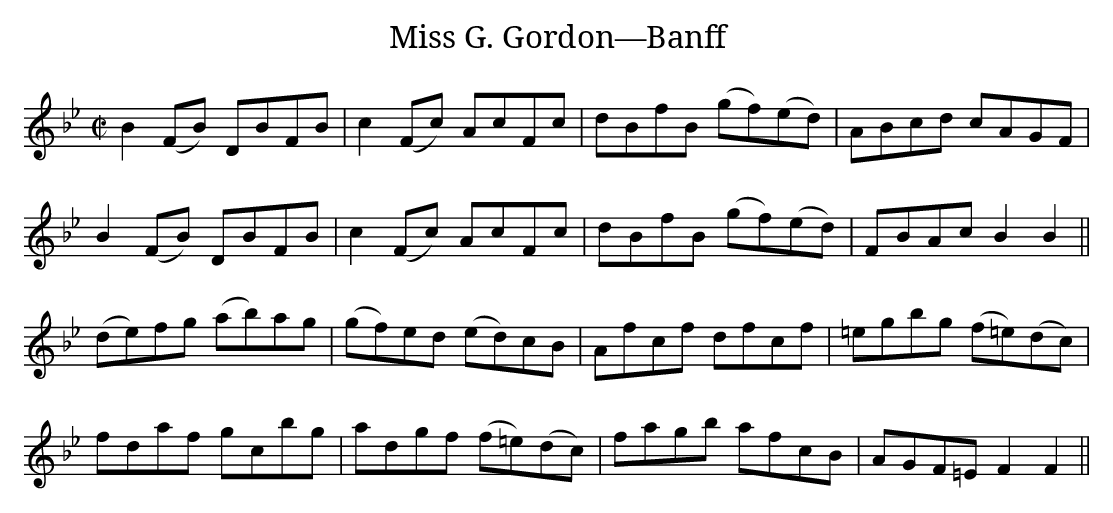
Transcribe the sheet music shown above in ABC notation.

X:1
T:Miss G. Gordon—Banff
M:C|
L:1/8
K:Bb
B2 (FB) DBFB|c2 (Fc) AcFc|dBfB (gf)(ed)|ABcd cAGF|
B2 (FB) DBFB|c2 (Fc) AcFc|dBfB (gf)(ed)|FBAc B2 B2||
(de)fg (ab)ag|(gf)ed (ed)cB|Afcf dfcf|=egbg (f=e)(dc)|
fdaf gcbg|adgf (f=e)(dc)|fagb afcB|AGF=E F2F2||
